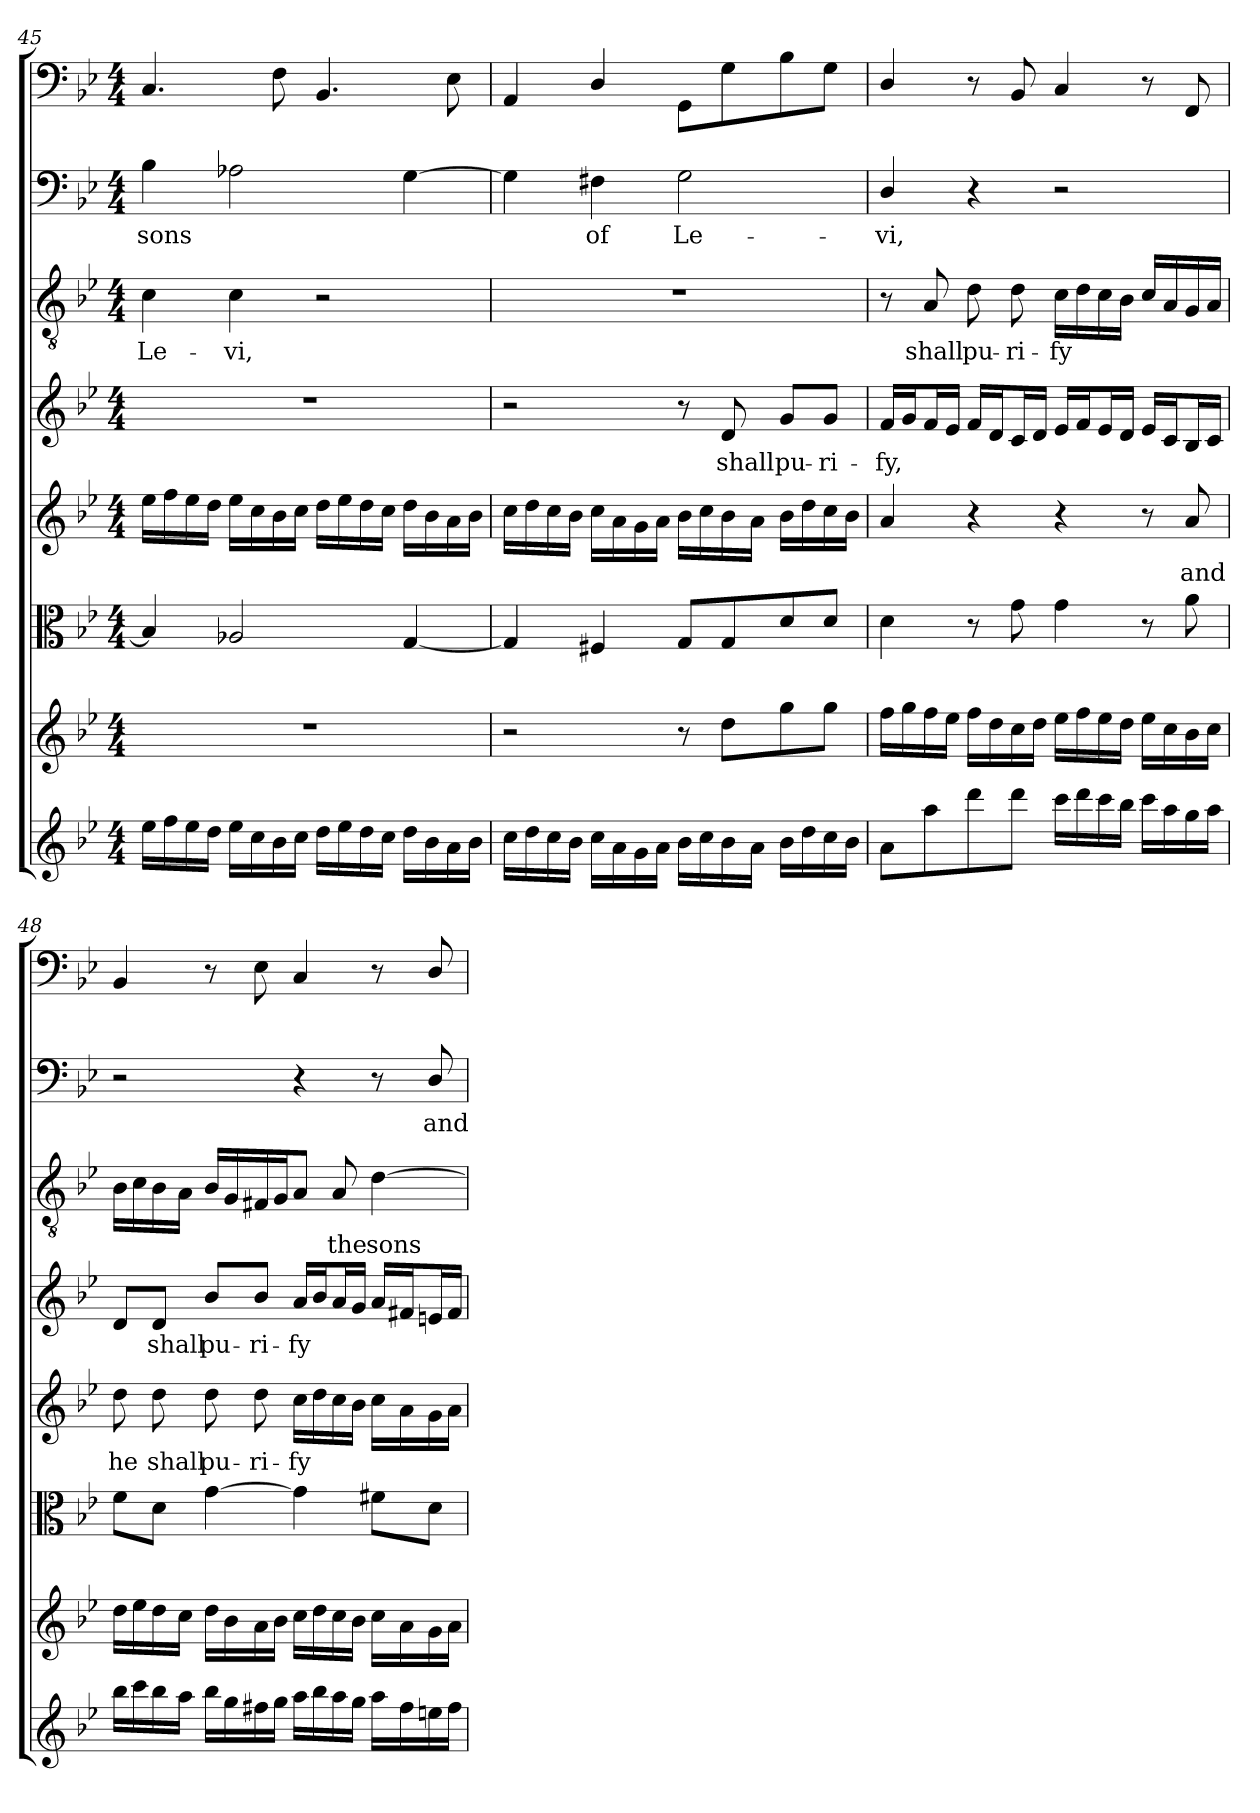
**kern	**kern	**kern	**kern	**text	**kern	**text	**kern	**text	**kern	**text	**kern
*part8	*part7	*part6	*part5	*part5	*part4	*part4	*part3	*part3	*part2	*part2	*part1
*staff8	*staff7	*staff6	*staff5	*staff5	*staff4	*staff4	*staff3	*staff3	*staff2	*staff2	*staff1
*clefG2	*clefG2	*clefC3	*clefG2	*	*clefG2	*	*clefGv2	*	*clefF4	*	*clefF4
*k[b-e-]	*k[b-e-]	*k[b-e-]	*k[b-e-]	*	*k[b-e-]	*	*k[b-e-]	*	*k[b-e-]	*	*k[b-e-]
*g:	*g:	*g:	*g:	*	*g:	*	*g:	*	*g:	*	*g:
*M4/4	*M4/4	*M4/4	*M4/4	*	*M4/4	*	*M4/4	*	*M4/4	*	*M4/4
=45	=45	=45	=45	=45	=45	=45	=45	=45	=45	=45	=45
16ee-\LL	1r	4B-/]	16ee-\LL	.	1r	.	4c\	Le-	4B-\	sons	4.C/
16ff\	.	.	16ff\	.	.	.	.	.	.	.	.
16ee-\	.	.	16ee-\	.	.	.	.	.	.	.	.
16dd\JJ	.	.	16dd\JJ	.	.	.	.	.	.	.	.
16ee-\LL	.	2A-X/	16ee-\LL	.	.	.	4c\	-vi,	2A-X\	.	.
16cc\	.	.	16cc\	.	.	.	.	.	.	.	.
16b-\	.	.	16b-\	.	.	.	.	.	.	.	8F\
16cc\JJ	.	.	16cc\JJ	.	.	.	.	.	.	.	.
16dd\LL	.	.	16dd\LL	.	.	.	2r	.	.	.	4.BB-/
16ee-\	.	.	16ee-\	.	.	.	.	.	.	.	.
16dd\	.	.	16dd\	.	.	.	.	.	.	.	.
16cc\JJ	.	.	16cc\JJ	.	.	.	.	.	.	.	.
16dd\LL	.	[4G/	16dd\LL	.	.	.	.	.	[4G\	.	.
16b-\	.	.	16b-\	.	.	.	.	.	.	.	.
16a\	.	.	16a\	.	.	.	.	.	.	.	8E-\
16b-\JJ	.	.	16b-\JJ	.	.	.	.	.	.	.	.
=46	=46	=46	=46	=46	=46	=46	=46	=46	=46	=46	=46
16cc\LL	2r	4G/]	16cc\LL	.	2r	.	1r	.	4G\]	.	4AA/
16dd\	.	.	16dd\	.	.	.	.	.	.	.	.
16cc\	.	.	16cc\	.	.	.	.	.	.	.	.
16b-\JJ	.	.	16b-\JJ	.	.	.	.	.	.	.	.
16cc\LL	.	4F#X/	16cc\LL	.	.	.	.	.	4F#X\	of	4D/
16a\	.	.	16a\	.	.	.	.	.	.	.	.
16g\	.	.	16g\	.	.	.	.	.	.	.	.
16a\JJ	.	.	16a\JJ	.	.	.	.	.	.	.	.
16b-\LL	8r	8G/L	16b-\LL	.	8r	.	.	.	2G\	Le-	8GG\L
16cc\	.	.	16cc\	.	.	.	.	.	.	.	.
16b-\	8dd\L	8G/	16b-\	.	8d/	shall	.	.	.	.	8G\
16a\JJ	.	.	16a\JJ	.	.	.	.	.	.	.	.
16b-\LL	8gg\	8d/	16b-\LL	.	8g/L	pu-	.	.	.	.	8B-\
16dd\	.	.	16dd\	.	.	.	.	.	.	.	.
16cc\	8gg\J	8d/J	16cc\	.	8g/J	-ri-	.	.	.	.	8G\J
16b-\JJ	.	.	16b-\JJ	.	.	.	.	.	.	.	.
=47	=47	=47	=47	=47	=47	=47	=47	=47	=47	=47	=47
8a\L	16ff\LL	4d\	4a/	.	16f/LL	-fy,	8r	.	4D/	-vi,	4D/
.	16gg\	.	.	.	16g/J	.	.	.	.	.	.
8aa\	16ff\	.	.	.	16f/L	.	8A/	shall	.	.	.
.	16ee-\JJ	.	.	.	16e-/JJ	.	.	.	.	.	.
8ddd\	16ff\LL	8r	4r	.	16f/LL	.	8d\	pu-	4r	.	8r
.	16dd\	.	.	.	16d/J	.	.	.	.	.	.
8ddd\J	16cc\	8g\	.	.	16c/L	.	8d\	-ri-	.	.	8BB-/
.	16dd\JJ	.	.	.	16d/JJ	.	.	.	.	.	.
16ccc\LL	16ee-\LL	4g\	4r	.	16e-/LL	.	16c\LL	-fy	2r	.	4C/
16ddd\	16ff\	.	.	.	16f/J	.	16d\	.	.	.	.
16ccc\	16ee-\	.	.	.	16e-/L	.	16c\	.	.	.	.
16bb-\JJ	16dd\JJ	.	.	.	16d/JJ	.	16B-\JJ	.	.	.	.
16ccc\LL	16ee-\LL	8r	8r	.	16e-/LL	.	16c/LL	.	.	.	8r
16aa\	16cc\	.	.	.	16c/J	.	16A/	.	.	.	.
16gg\	16b-\	8a\	8a/	and	16B-/L	.	16G/	.	.	.	8FF/
16aa\JJ	16cc\JJ	.	.	.	16c/JJ	.	16A/JJ	.	.	.	.
=48	=48	=48	=48	=48	=48	=48	=48	=48	=48	=48	=48
16bb-\LL	16dd\LL	8f\L	8dd\	he	8d/L	.	16B-\LL	.	2r	.	4BB-/
16ccc\	16ee-\	.	.	.	.	.	16c\	.	.	.	.
16bb-\	16dd\	8d\J	8dd\	shall	8d/J	shall	16B-\	.	.	.	.
16aa\JJ	16cc\JJ	.	.	.	.	.	16A\JJ	.	.	.	.
16bb-\LL	16dd\LL	[4g\	8dd\	pu-	8b-/L	pu-	16B-/LL	.	.	.	8r
16gg\	16b-\	.	.	.	.	.	16G/	.	.	.	.
16ff#X\	16a\	.	8dd\	-ri-	8b-/J	-ri-	16F#X/	.	.	.	8E-\
16gg\JJ	16b-\JJ	.	.	.	.	.	16G/J	.	.	.	.
16aa\LL	16cc\LL	4g\]	16cc\LL	-fy	16a/LL	-fy	8A/J	.	4r	.	4C/
16bb-\	16dd\	.	16dd\	.	16b-/J	.	.	.	.	.	.
16aa\	16cc\	.	16cc\	.	16a/L	.	8A/	the	.	.	.
16gg\JJ	16b-\JJ	.	16b-\JJ	.	16g/JJ	.	.	.	.	.	.
16aa\LL	16cc\LL	8f#X\L	16cc\LL	.	16a/LL	.	[4d\	sons	8r	.	8r
16ff#\	16a\	.	16a\	.	16f#X/J	.	.	.	.	.	.
16een\	16g\	8d\J	16g\	.	16en/L	.	.	.	8D/	and	8D/
16ff#\JJ	16a\JJ	.	16a\JJ	.	16f#/JJ	.	.	.	.	.	.
=	=	=	=	=	=	=	=	=	=	=	=
*-	*-	*-	*-	*-	*-	*-	*-	*-	*-	*-	*-
